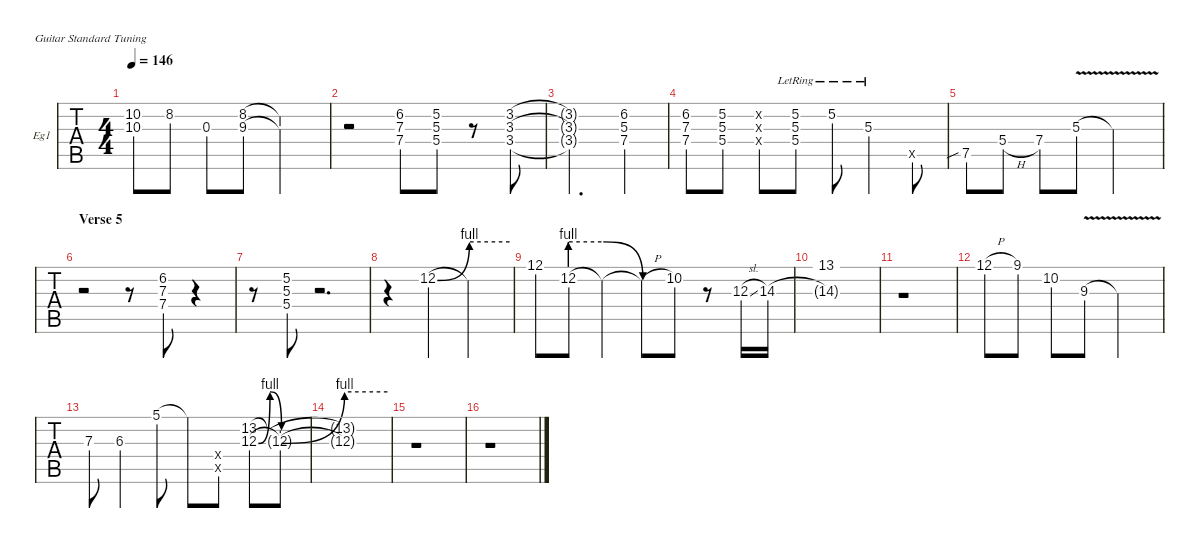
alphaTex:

\hideDynamics
\bracketExtendMode nobrackets
\firstSystemTrackNameOrientation horizontal
\otherSystemsTrackNameOrientation horizontal
\track ("Mark - Strat" "Eg1") {instrument acousticguitarnylon}
\staff {tabs}
\tuning (E4 B3 G3 D3 A2 E2)
\ts (4 4)
\tempo 146
\clef g2
\ks dminor
(10.2{st acc forcenatural} 10.3{st acc forcenatural}).8{dy mf} 8.2{acc forcenatural}.8{dy mp} 0.3{acc forcenatural}.8 (8.2{acc forcenatural} 9.3{acc forcenatural}).8{dy mf} (8.2{t acc forcenatural} 9.3{t acc forcenatural}).2 |
r.2 (7.4{ac acc forcenatural} 7.3{ac acc forcenatural} 6.2{ac acc forcenatural}).8{dy f} (5.4{st acc forcenatural} 5.3{st acc forcenatural} 5.2{st acc forcenatural}).8{dy mf} r.8 (3.4{acc forcenatural} 3.2{acc forcenatural} 3.3{acc b}).8 |
(3.3{t acc b} 3.4{t acc forcenatural} 3.2{t acc forcenatural}).2{d} (5.3{st acc forcenatural} 6.2{st acc forcenatural} 7.4{st acc forcenatural}).4{dy f} |
\scale
0.976839 (7.4{ac acc forcenatural} 7.3{ac acc forcenatural} 6.2{ac acc forcenatural}).8{dy mf} (5.4{acc forcenatural} 5.3{acc forcenatural} 5.2{acc forcenatural}).8 (5.3{x acc forcenatural} 5.2{x acc forcenatural} 5.4{x acc forcenatural}).8 (5.3{lr acc forcenatural} 5.4{lr acc forcenatural} 5.2{lr acc forcenatural}).8 5.2{lr acc forcenatural}.8{dy p} 5.3{lr acc forcenatural}.4 5.5{x acc forcenatural}.8{dy mf} |
\scale
0.91574 7.5{sib acc forcenatural}.8 5.4{h acc forcenatural}.8 7.4{acc forcenatural}.8 5.3{v acc forcenatural}.8 5.3{v t acc forcenatural}.2 |
\section ("" "Verse 5")
\scale
1.10742 r.2 r.8 (7.4{st acc forcenatural} 7.3{st acc forcenatural} 6.2{st acc forcenatural}).8{dy p} r.4 |
\scale
1.26524 r.8 (5.3{st acc forcenatural} 5.2{st acc forcenatural} 5.4{acc forcenatural}).8 r.2{d} |
\scale
0.786867 r.4 12.2{be (bend 0 0 15 4) acc forcenatural}.4{dy f} 12.2{be (hold 0 4 60 4) v t}.2 |
\scale
0.947895 12.1{acc forcenatural}.8{dy pp} 12.2{be (prebend 0 4 60 4)}.8{dy f} 12.2{be (release 0 4 15 0) t}.4 12.2{be (hold 0 0 60 0) h t acc forcenatural}.8 10.2{acc forcenatural}.8 r.8 12.3{sl acc forcenatural}.16 14.3{acc forcenatural}.16 |
\scale
1.32496 (13.1{acc forcenatural} 14.3{t acc forcenatural}).1 |
\scale
1.13377 r.1 |
\scale
0.541267 12.1{h acc forcenatural}.8 9.1{acc b}.8{dy mp} 10.2{acc forcenatural}.8 9.3{v acc forcenatural}.8 9.3{v t acc forcenatural}.2 |
\scale
1.08126 7.3{acc forcenatural}.8{dy p} 6.3{acc b}.4 5.1{acc forcenatural}.8 5.1{t acc forcenatural}.8 (5.4{x acc forcenatural} 5.5{x acc forcenatural}).8 (13.2{acc forcenatural} 12.3{be (bendrelease 0 0 10.2 4 20.4 4 30 0) acc forcenatural}).8{dy f} (12.3{be (bend 0 0 15 4) t acc forcenatural} 13.2{t acc forcenatural}).8 |
\scale
1.1471 (13.2{t acc forcenatural} 12.3{be (hold 0 4 60 4) t}).1 |
\scale
0.771647 r.1 |
\scale
1.09108 r.1
